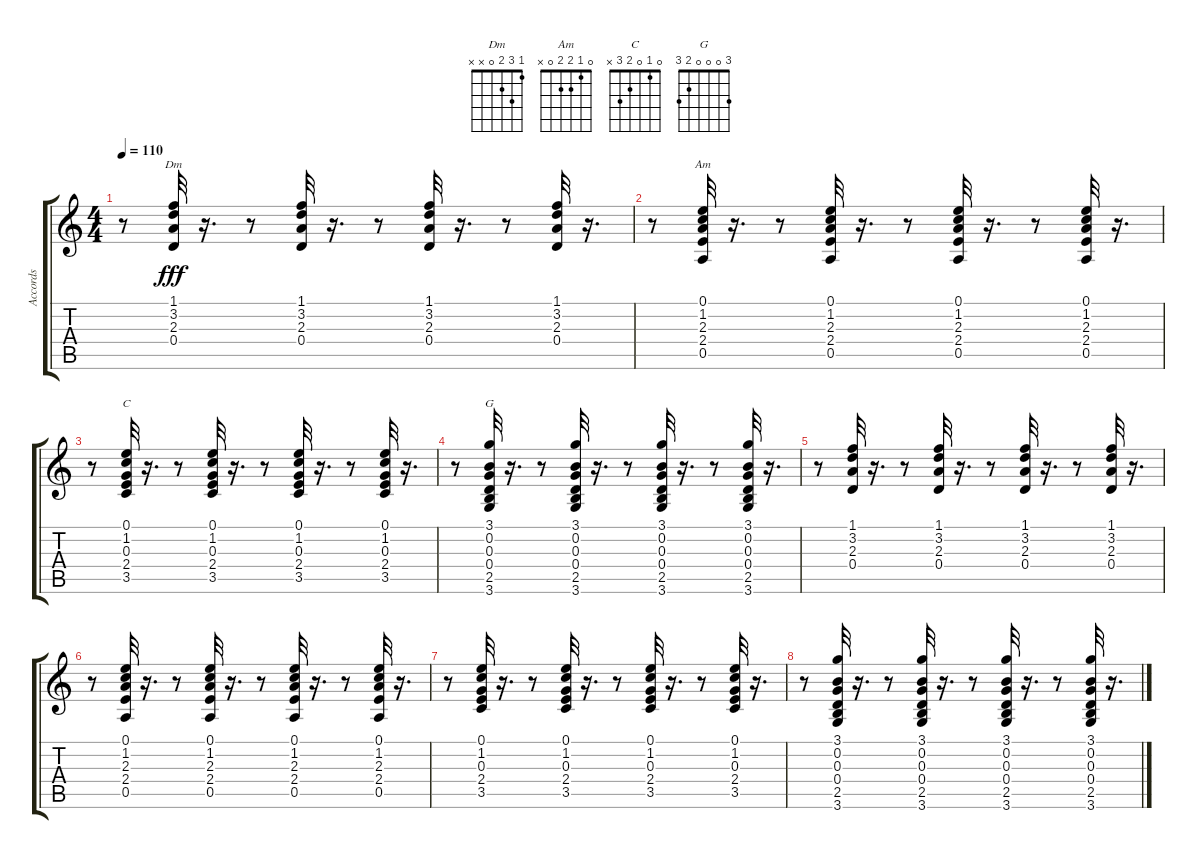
\track ("Accords" "Accords") {instrument acousticguitarsteel}
\staff {score tabs}
\tuning (E4 B3 G3 D3 A2 E2) {hide}
\chord ("Dm" 1 3 2 0 x x)
\chord ("Am" 0 1 2 2 0 x)
\chord ("C" 0 1 0 2 3 x)
\chord ("G" 3 0 0 0 2 3)
\ts (4 4)
\tempo 110
\clef g2
\ks c
r.8{dy fff} (1.1 3.2 2.3 0.4).32{ch "Dm"} r.16{d} r.8 (1.1 3.2 2.3 0.4).32 r.16{d} r.8 (1.1 3.2 2.3 0.4).32 r.16{d} r.8 (1.1 3.2 2.3 0.4).32 r.16{d} |
r.8 (0.1 1.2 2.3 2.4 0.5).32{ch "Am"} r.16{d} r.8 (0.1 1.2 2.3 2.4 0.5).32 r.16{d} r.8 (0.1 1.2 2.3 2.4 0.5).32 r.16{d} r.8 (0.1 1.2 2.3 2.4 0.5).32 r.16{d} |
r.8 (0.1 1.2 0.3 2.4 3.5).32{ch "C"} r.16{d} r.8 (0.1 1.2 0.3 2.4 3.5).32 r.16{d} r.8 (0.1 1.2 0.3 2.4 3.5).32 r.16{d} r.8 (0.1 1.2 0.3 2.4 3.5).32 r.16{d} |
r.8 (3.1 0.2 0.3 0.4 2.5 3.6).32{ch "G"} r.16{d} r.8 (3.1 0.2 0.3 0.4 2.5 3.6).32 r.16{d} r.8 (3.1 0.2 0.3 0.4 2.5 3.6).32 r.16{d} r.8 (3.1 0.2 0.3 0.4 2.5 3.6).32 r.16{d} |
r.8 (1.1 3.2 2.3 0.4).32 r.16{d} r.8 (1.1 3.2 2.3 0.4).32 r.16{d} r.8 (1.1 3.2 2.3 0.4).32 r.16{d} r.8 (1.1 3.2 2.3 0.4).32 r.16{d} |
r.8 (0.1 1.2 2.3 2.4 0.5).32 r.16{d} r.8 (0.1 1.2 2.3 2.4 0.5).32 r.16{d} r.8 (0.1 1.2 2.3 2.4 0.5).32 r.16{d} r.8 (0.1 1.2 2.3 2.4 0.5).32 r.16{d} |
r.8 (0.1 1.2 0.3 2.4 3.5).32 r.16{d} r.8 (0.1 1.2 0.3 2.4 3.5).32 r.16{d} r.8 (0.1 1.2 0.3 2.4 3.5).32 r.16{d} r.8 (0.1 1.2 0.3 2.4 3.5).32 r.16{d} |
r.8 (3.1 0.2 0.3 0.4 2.5 3.6).32 r.16{d} r.8 (3.1 0.2 0.3 0.4 2.5 3.6).32 r.16{d} r.8 (3.1 0.2 0.3 0.4 2.5 3.6).32 r.16{d} r.8 (3.1 0.2 0.3 0.4 2.5 3.6).32 r.16{d}
